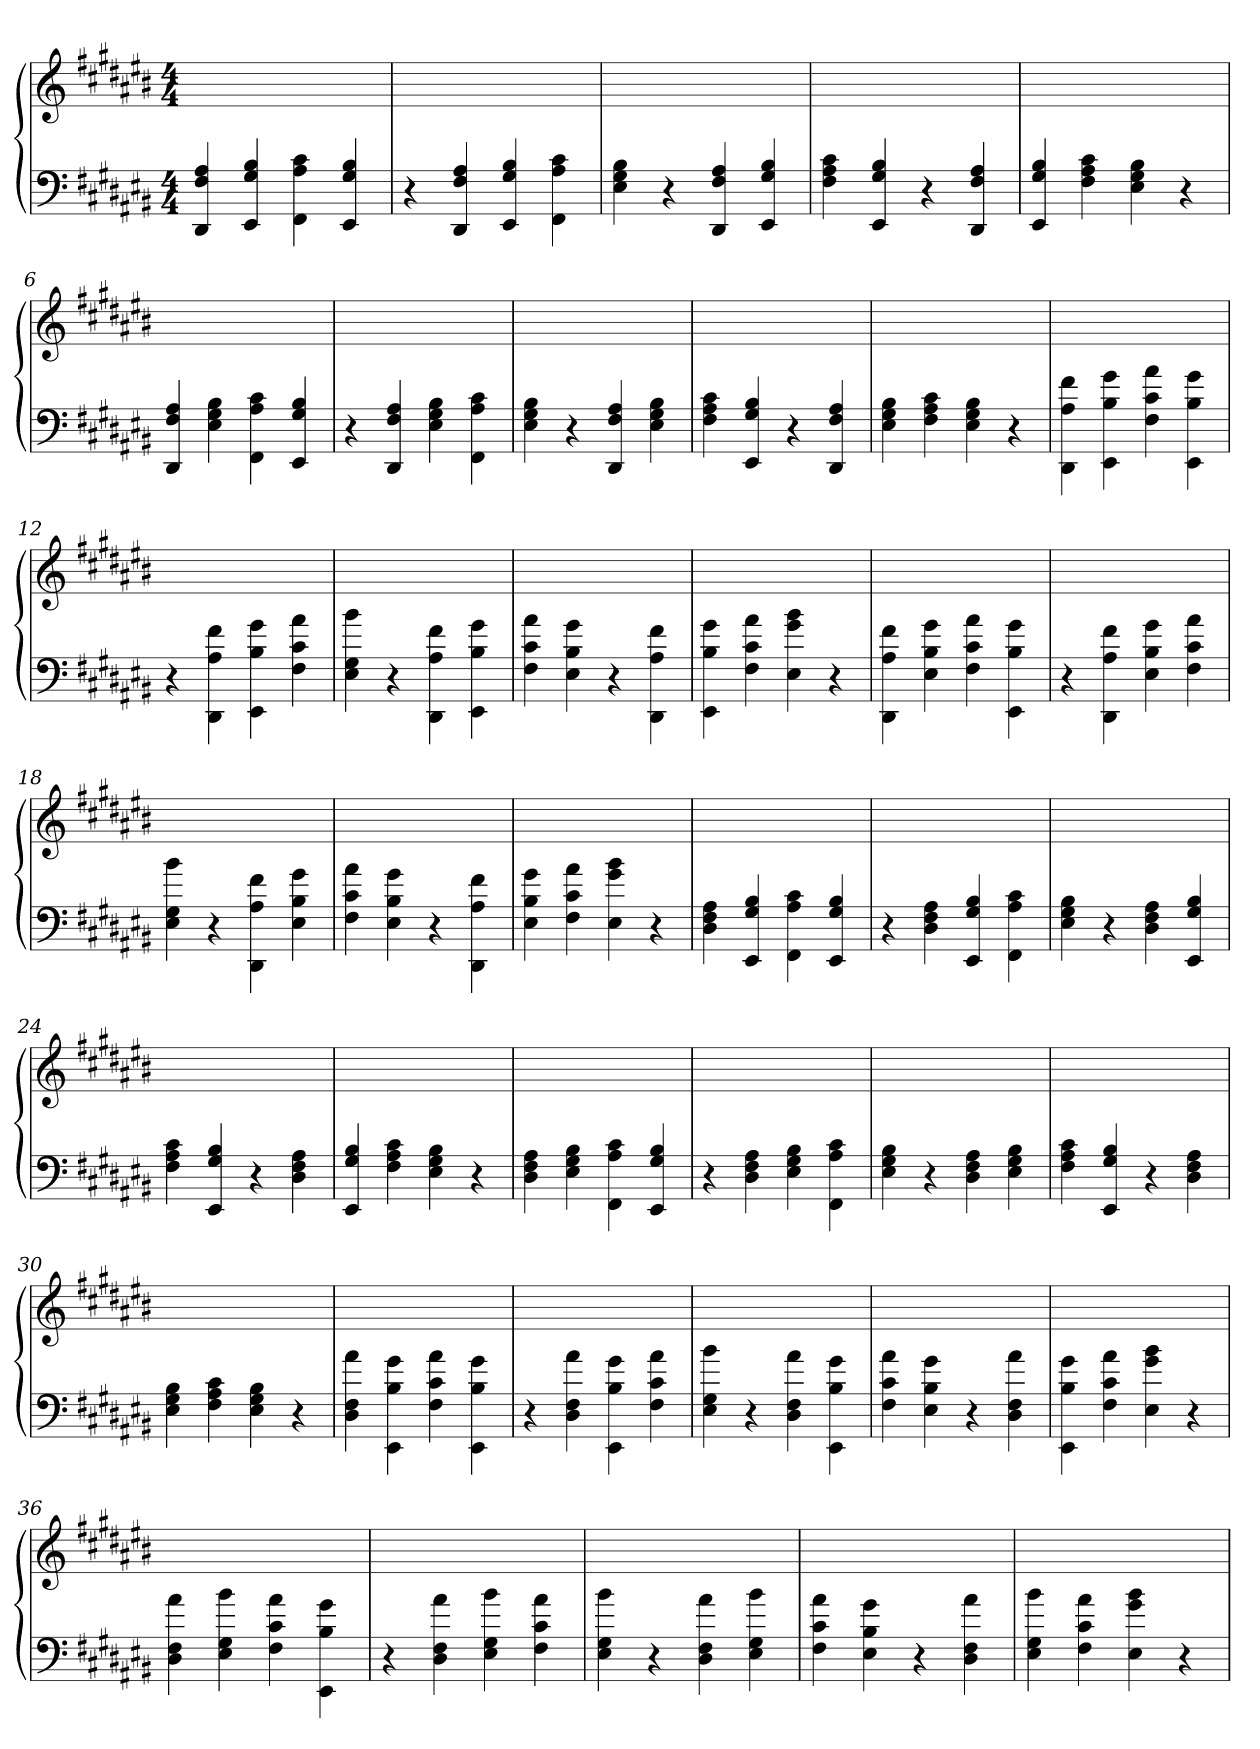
**kern	**kern
*part2	*part1
*staff2	*staff1
*clefF4	*clefG2
*k[f#c#g#d#a#e#b#]	*k[f#c#g#d#a#e#b#]
*C#:	*C#:
*M4/4	*M4/4
*MM60	*MM60
=1	=1
4DD# 4F# 4A#	1ryy
4EE# 4G# 4B#	.
4FF# 4A# 4c#	.
4EE# 4G# 4B#	.
=2	=2
4r	1ryy
4DD# 4F# 4A#	.
4EE# 4G# 4B#	.
4FF# 4A# 4c#	.
=3	=3
4E# 4G# 4B#	1ryy
4r	.
4DD# 4F# 4A#	.
4EE# 4G# 4B#	.
=4	=4
4F# 4A# 4c#	1ryy
4EE# 4G# 4B#	.
4r	.
4DD# 4F# 4A#	.
=5	=5
4EE# 4G# 4B#	1ryy
4F# 4A# 4c#	.
4E# 4G# 4B#	.
4r	.
=6	=6
4DD# 4F# 4A#	1ryy
4E# 4G# 4B#	.
4FF# 4A# 4c#	.
4EE# 4G# 4B#	.
=7	=7
4r	1ryy
4DD# 4F# 4A#	.
4E# 4G# 4B#	.
4FF# 4A# 4c#	.
=8	=8
4E# 4G# 4B#	1ryy
4r	.
4DD# 4F# 4A#	.
4E# 4G# 4B#	.
=9	=9
4F# 4A# 4c#	1ryy
4EE# 4G# 4B#	.
4r	.
4DD# 4F# 4A#	.
=10	=10
4E# 4G# 4B#	1ryy
4F# 4A# 4c#	.
4E# 4G# 4B#	.
4r	.
=11	=11
4DD# 4A# 4f#	1ryy
4EE# 4B# 4g#	.
4F# 4c# 4a#	.
4EE# 4B# 4g#	.
=12	=12
4r	1ryy
4DD# 4A# 4f#	.
4EE# 4B# 4g#	.
4F# 4c# 4a#	.
=13	=13
4E# 4G# 4b#	1ryy
4r	.
4DD# 4A# 4f#	.
4EE# 4B# 4g#	.
=14	=14
4F# 4c# 4a#	1ryy
4E# 4B# 4g#	.
4r	.
4DD# 4A# 4f#	.
=15	=15
4EE# 4B# 4g#	1ryy
4F# 4c# 4a#	.
4E# 4g# 4b#	.
4r	.
=16	=16
4DD# 4A# 4f#	1ryy
4E# 4B# 4g#	.
4F# 4c# 4a#	.
4EE# 4B# 4g#	.
=17	=17
4r	1ryy
4DD# 4A# 4f#	.
4E# 4B# 4g#	.
4F# 4c# 4a#	.
=18	=18
4E# 4G# 4b#	1ryy
4r	.
4DD# 4A# 4f#	.
4E# 4B# 4g#	.
=19	=19
4F# 4c# 4a#	1ryy
4E# 4B# 4g#	.
4r	.
4DD# 4A# 4f#	.
=20	=20
4E# 4B# 4g#	1ryy
4F# 4c# 4a#	.
4E# 4g# 4b#	.
4r	.
=21	=21
4D# 4F# 4A#	1ryy
4EE# 4G# 4B#	.
4FF# 4A# 4c#	.
4EE# 4G# 4B#	.
=22	=22
4r	1ryy
4D# 4F# 4A#	.
4EE# 4G# 4B#	.
4FF# 4A# 4c#	.
=23	=23
4E# 4G# 4B#	1ryy
4r	.
4D# 4F# 4A#	.
4EE# 4G# 4B#	.
=24	=24
4F# 4A# 4c#	1ryy
4EE# 4G# 4B#	.
4r	.
4D# 4F# 4A#	.
=25	=25
4EE# 4G# 4B#	1ryy
4F# 4A# 4c#	.
4E# 4G# 4B#	.
4r	.
=26	=26
4D# 4F# 4A#	1ryy
4E# 4G# 4B#	.
4FF# 4A# 4c#	.
4EE# 4G# 4B#	.
=27	=27
4r	1ryy
4D# 4F# 4A#	.
4E# 4G# 4B#	.
4FF# 4A# 4c#	.
=28	=28
4E# 4G# 4B#	1ryy
4r	.
4D# 4F# 4A#	.
4E# 4G# 4B#	.
=29	=29
4F# 4A# 4c#	1ryy
4EE# 4G# 4B#	.
4r	.
4D# 4F# 4A#	.
=30	=30
4E# 4G# 4B#	1ryy
4F# 4A# 4c#	.
4E# 4G# 4B#	.
4r	.
=31	=31
4D# 4F# 4a#	1ryy
4EE# 4B# 4g#	.
4F# 4c# 4a#	.
4EE# 4B# 4g#	.
=32	=32
4r	1ryy
4D# 4F# 4a#	.
4EE# 4B# 4g#	.
4F# 4c# 4a#	.
=33	=33
4E# 4G# 4b#	1ryy
4r	.
4D# 4F# 4a#	.
4EE# 4B# 4g#	.
=34	=34
4F# 4c# 4a#	1ryy
4E# 4B# 4g#	.
4r	.
4D# 4F# 4a#	.
=35	=35
4EE# 4B# 4g#	1ryy
4F# 4c# 4a#	.
4E# 4g# 4b#	.
4r	.
=36	=36
4D# 4F# 4a#	1ryy
4E# 4G# 4b#	.
4F# 4c# 4a#	.
4EE# 4B# 4g#	.
=37	=37
4r	1ryy
4D# 4F# 4a#	.
4E# 4G# 4b#	.
4F# 4c# 4a#	.
=38	=38
4E# 4G# 4b#	1ryy
4r	.
4D# 4F# 4a#	.
4E# 4G# 4b#	.
=39	=39
4F# 4c# 4a#	1ryy
4E# 4B# 4g#	.
4r	.
4D# 4F# 4a#	.
=40	=40
4E# 4G# 4b#	1ryy
4F# 4c# 4a#	.
4E# 4g# 4b#	.
4r	.
=	=
*-	*-
